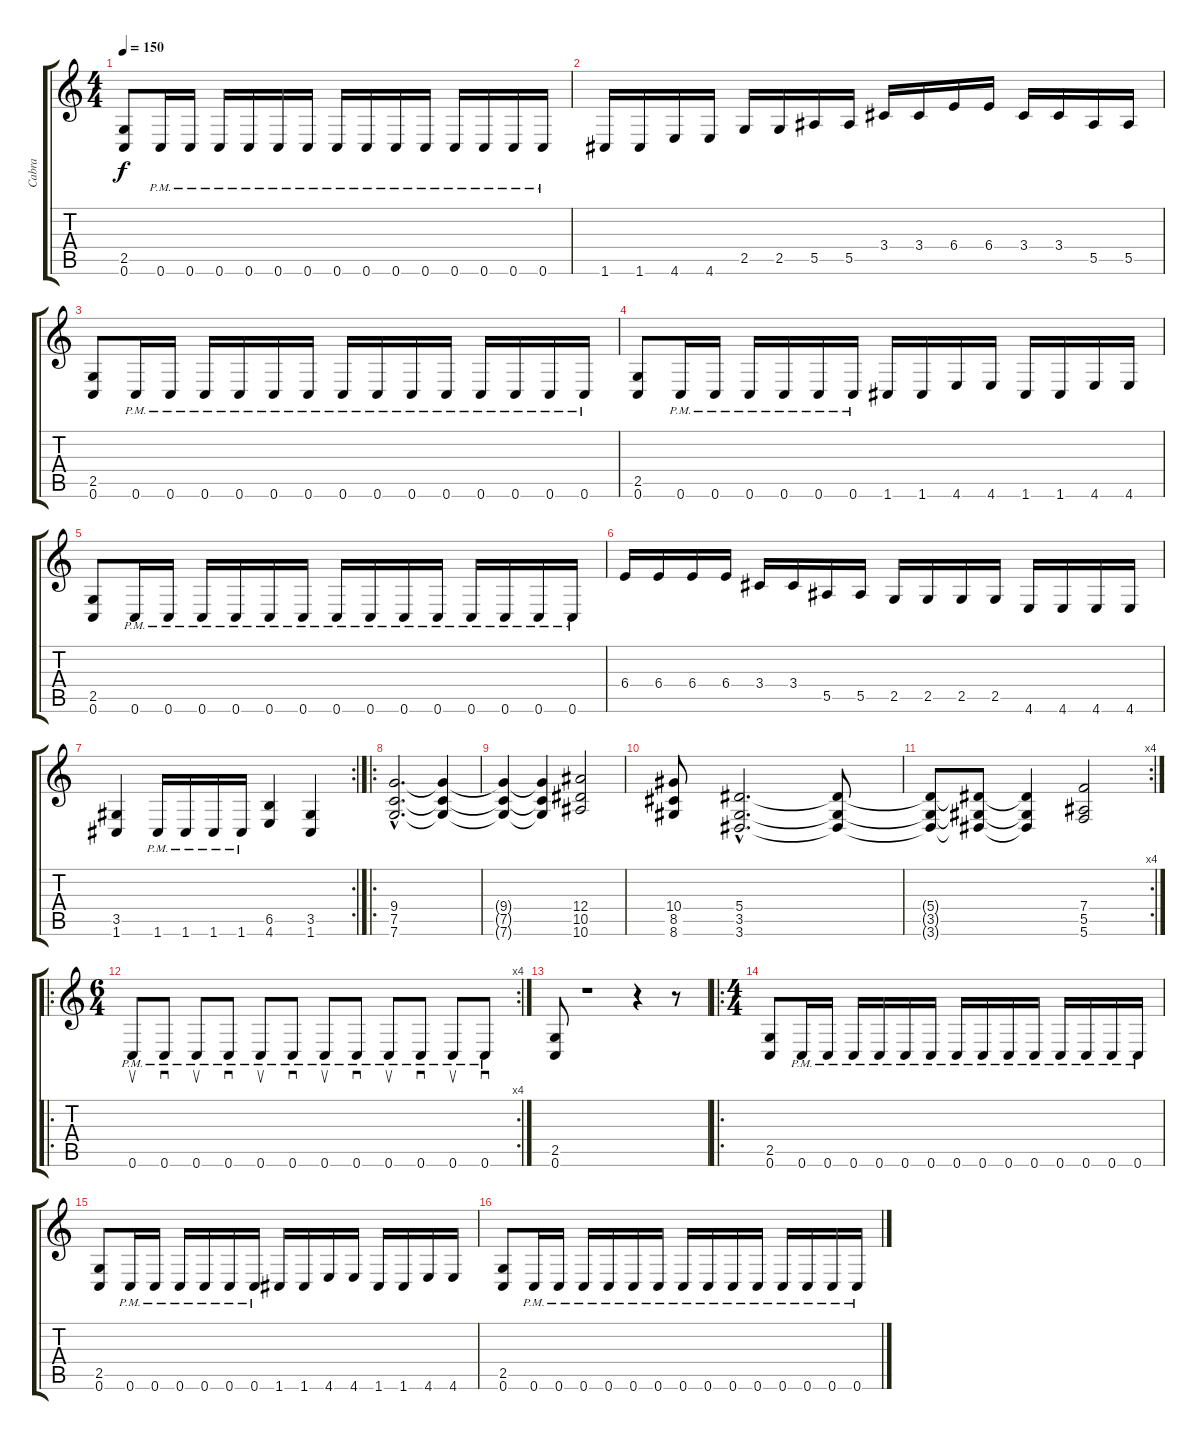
\track ("Cabra" "Cabra") {instrument distortionguitar}
\staff {score tabs}
\tuning (C4 G3 Eb3 Bb2 F2 C2) {hide}
\ts (4 4)
\tempo 150
\clef g2
\ks c
(2.5 0.6).8{dy f} 0.6{pm}.16 0.6{pm}.16 0.6{pm}.16 0.6{pm}.16 0.6{pm}.16 0.6{pm}.16 0.6{pm}.16 0.6{pm}.16 0.6{pm}.16 0.6{pm}.16 0.6{pm}.16 0.6{pm}.16 0.6{pm}.16 0.6{pm}.16 |
1.6.16 1.6.16 4.6.16 4.6.16 2.5.16 2.5.16 5.5.16 5.5.16 3.4.16 3.4.16 6.4.16 6.4.16 3.4.16 3.4.16 5.5.16 5.5.16 |
(2.5 0.6).8 0.6{pm}.16 0.6{pm}.16 0.6{pm}.16 0.6{pm}.16 0.6{pm}.16 0.6{pm}.16 0.6{pm}.16 0.6{pm}.16 0.6{pm}.16 0.6{pm}.16 0.6{pm}.16 0.6{pm}.16 0.6{pm}.16 0.6{pm}.16 |
(2.5 0.6).8 0.6{pm}.16 0.6{pm}.16 0.6{pm}.16 0.6{pm}.16 0.6{pm}.16 0.6{pm}.16 1.6.16 1.6.16 4.6.16 4.6.16 1.6.16 1.6.16 4.6.16 4.6.16 |
(2.5 0.6).8 0.6{pm}.16 0.6{pm}.16 0.6{pm}.16 0.6{pm}.16 0.6{pm}.16 0.6{pm}.16 0.6{pm}.16 0.6{pm}.16 0.6{pm}.16 0.6{pm}.16 0.6{pm}.16 0.6{pm}.16 0.6{pm}.16 0.6{pm}.16 |
6.4.16 6.4.16 6.4.16 6.4.16 3.4.16 3.4.16 5.5.16 5.5.16 2.5.16 2.5.16 2.5.16 2.5.16 4.6.16 4.6.16 4.6.16 4.6.16 |
\rc 2
(3.5 1.6).4 1.6{pm}.16 1.6{pm}.16 1.6{pm}.16 1.6{pm}.16 (6.5 4.6).4 (3.5 1.6).4 |
\ro
(9.4{hac} 7.5{hac} 7.6{hac}).2{d} (9.4{t} 7.5{t} 7.6{t}).4 |
(9.4{t} 7.5{t} 7.6{t}).4 (9.4{t} 7.5{t} 7.6{t}).4 (12.4 10.5 10.6).2 |
(10.4 8.5 8.6).8 (5.4{hac} 3.5{hac} 3.6{hac}).2{d} (5.4{t} 3.5{t} 3.6{t}).8 |
\rc 4
(5.4{t} 3.5{t} 3.6{t}).8 (5.4{t} 3.5{t} 3.6{t}).8 (5.4{t} 3.5{t} 3.6{t}).4 (7.4 5.5 5.6).2 |
\ro
\rc 4
\ts (6 4)
0.6{pm}.8{su} 0.6{pm}.8{sd} 0.6{pm}.8{su} 0.6{pm}.8{sd} 0.6{pm}.8{su} 0.6{pm}.8{sd} 0.6{pm}.8{su} 0.6{pm}.8{sd} 0.6{pm}.8{su} 0.6{pm}.8{sd} 0.6{pm}.8{su} 0.6{pm}.8{sd} |
(2.5 0.6).8 r.1 r.4 r.8 |
\ro
\ts (4 4)
(2.5 0.6).8 0.6{pm}.16 0.6{pm}.16 0.6{pm}.16 0.6{pm}.16 0.6{pm}.16 0.6{pm}.16 0.6{pm}.16 0.6{pm}.16 0.6{pm}.16 0.6{pm}.16 0.6{pm}.16 0.6{pm}.16 0.6{pm}.16 0.6{pm}.16 |
(2.5 0.6).8 0.6{pm}.16 0.6{pm}.16 0.6{pm}.16 0.6{pm}.16 0.6{pm}.16 0.6{pm}.16 1.6.16 1.6.16 4.6.16 4.6.16 1.6.16 1.6.16 4.6.16 4.6.16 |
(2.5 0.6).8 0.6{pm}.16 0.6{pm}.16 0.6{pm}.16 0.6{pm}.16 0.6{pm}.16 0.6{pm}.16 0.6{pm}.16 0.6{pm}.16 0.6{pm}.16 0.6{pm}.16 0.6{pm}.16 0.6{pm}.16 0.6{pm}.16 0.6{pm}.16
